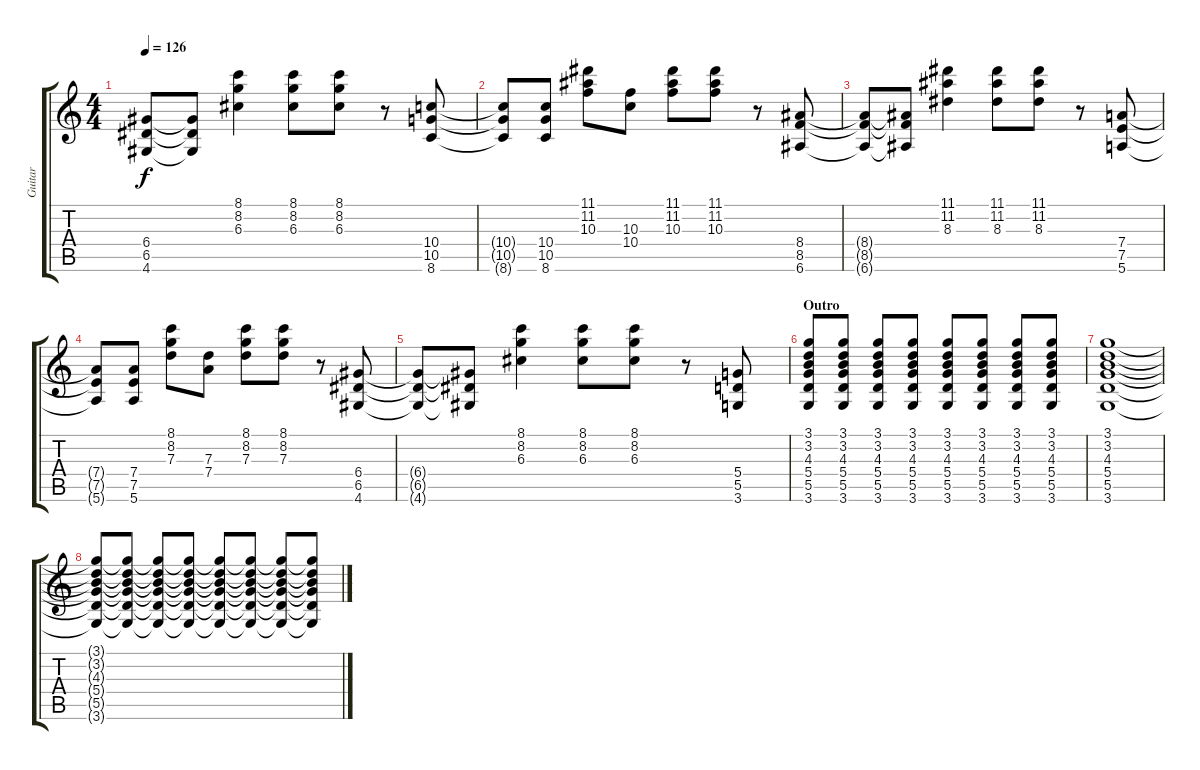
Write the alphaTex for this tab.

\track ("Guitar" "Guitar") {instrument overdrivenguitar}
\staff {score tabs}
\tuning (E4 B3 G3 D3 A2 E2) {hide}
\ts (4 4)
\tempo 126
\clef g2
\ks c
(6.4{t} 6.5{t} 4.6{t}).8{dy f} (6.4{t} 6.5{t} 4.6{t}).8 (8.1 8.2 6.3).4 (8.1 8.2 6.3).8 (8.1 8.2 6.3).8 r.8 (10.4 10.5 8.6).8 |
(10.4{t} 10.5{t} 8.6{t}).8 (10.4 10.5 8.6).8 (11.1 11.2 10.3).8 (10.3 10.4).8 (11.1 11.2 10.3).8 (11.1 11.2 10.3).8 r.8 (8.4 8.5 6.6).8 |
(8.4{t} 8.5{t} 6.6{t}).8 (8.4{t} 8.5{t} 6.6{t}).8 (11.1 11.2 8.3).4 (11.1 11.2 8.3).8 (11.1 11.2 8.3).8 r.8 (7.4 7.5 5.6).8 |
(7.4{t} 7.5{t} 5.6{t}).8 (7.4 7.5 5.6).8 (8.1 8.2 7.3).8 (7.3 7.4).8 (8.1 8.2 7.3).8 (8.1 8.2 7.3).8 r.8 (6.4 6.5 4.6).8 |
(6.4{t} 6.5{t} 4.6{t}).8 (6.4{t} 6.5{t} 4.6{t}).8 (8.1 8.2 6.3).4 (8.1 8.2 6.3).8 (8.1 8.2 6.3).8 r.8 (5.4 5.5 3.6).8 |
\section ("" "Outro")
(3.1 3.2 4.3 5.4 5.5 3.6).8 (3.1 3.2 4.3 5.4 5.5 3.6).8 (3.1 3.2 4.3 5.4 5.5 3.6).8 (3.1 3.2 4.3 5.4 5.5 3.6).8 (3.1 3.2 4.3 5.4 5.5 3.6).8 (3.1 3.2 4.3 5.4 5.5 3.6).8 (3.1 3.2 4.3 5.4 5.5 3.6).8 (3.1 3.2 4.3 5.4 5.5 3.6).8 |
(3.1 3.2 4.3 5.4 5.5 3.6).1 |
(3.1{t} 3.2{t} 4.3{t} 5.4{t} 5.5{t} 3.6{t}).8{volume 8} (3.1{t} 3.2{t} 4.3{t} 5.4{t} 5.5{t} 3.6{t}).8 (3.1{t} 3.2{t} 4.3{t} 5.4{t} 5.5{t} 3.6{t}).8{volume 6} (3.1{t} 3.2{t} 4.3{t} 5.4{t} 5.5{t} 3.6{t}).8 (3.1{t} 3.2{t} 4.3{t} 5.4{t} 5.5{t} 3.6{t}).8{volume 4} (3.1{t} 3.2{t} 4.3{t} 5.4{t} 5.5{t} 3.6{t}).8 (3.1{t} 3.2{t} 4.3{t} 5.4{t} 5.5{t} 3.6{t}).8{volume 2} (3.1{t} 3.2{t} 4.3{t} 5.4{t} 5.5{t} 3.6{t}).8{volume 0}
